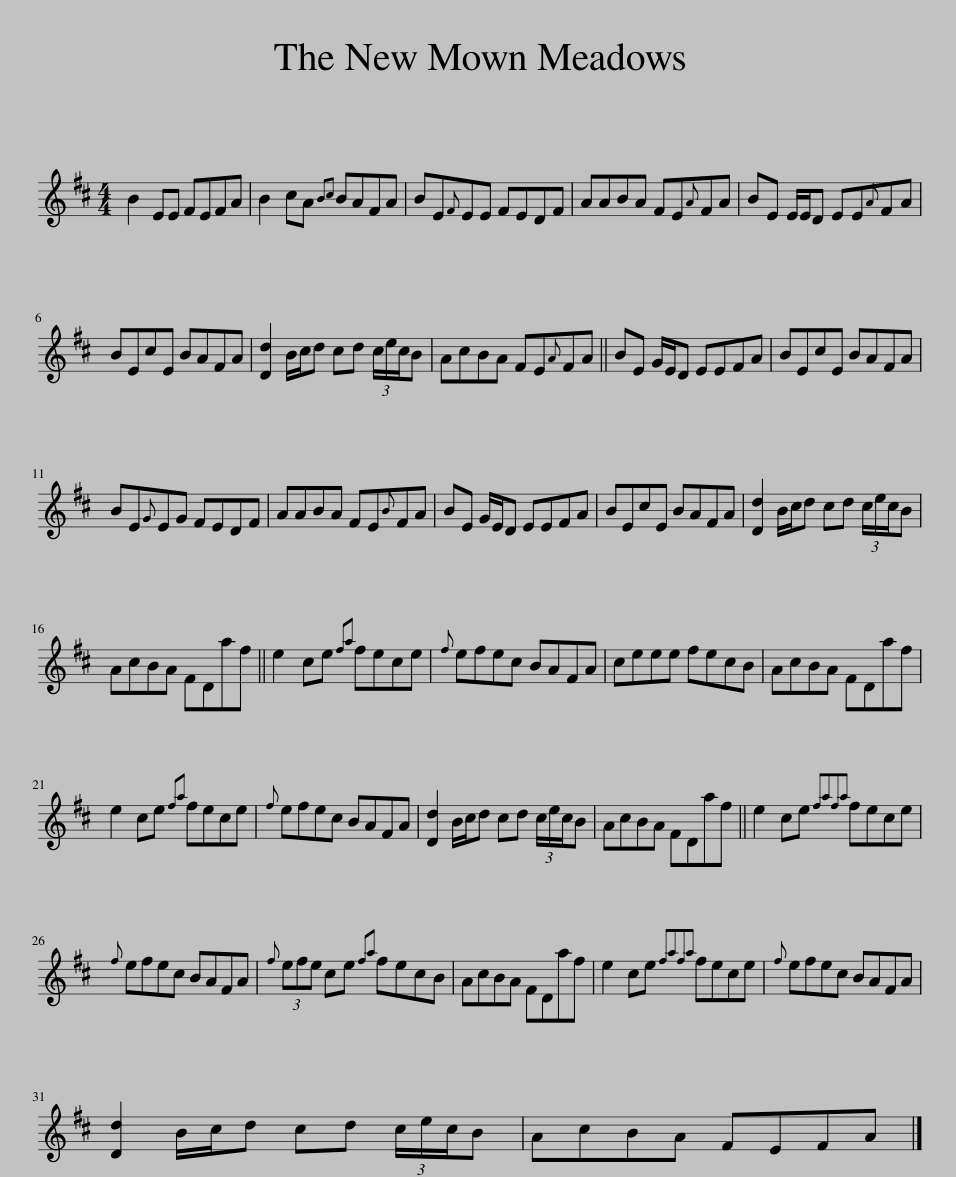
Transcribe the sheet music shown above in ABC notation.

X:1
L:1/8
M:4/4
I:linebreak $
K:D
V:1 treble
V:1
 B2 EE FEFA | B2 cA{Bc} BAFA | BE{F}EE FEDF | AABA FE{A}FA | BE E/E/D EE{A}FA |$ %5
 BEcE BAFA | [Dd]2 B/c/d cd (3c/e/c/B | AcBA FE{A}FA || BE G/E/D EEFA | BEcE BAFA |$ %10
 BE{G}EG FEDF | AABA FE{B}FA | BE G/E/D EEFA | BEcE BAFA | [Dd]2 B/c/d cd (3c/e/c/B |$ %15
 AcBA FDaf || e2 ce{fa} fece |{f} efec BAFA | ceee fecB | AcBA FDaf |$ %20
 e2 ce{fa} fece |{f} efec BAFA | [Dd]2 B/c/d cd (3c/e/c/B | AcBA FDaf || e2 ce{fafa} fece |$ %25
{f} efec BAFA |{f} (3efe ce{fa} fecB | AcBA FDaf | e2 ce{fafa} fece |{f} efec BAFA |$ %30
 [Dd]2 B/c/d cd (3c/e/c/B | AcBA FEFA |] %32
